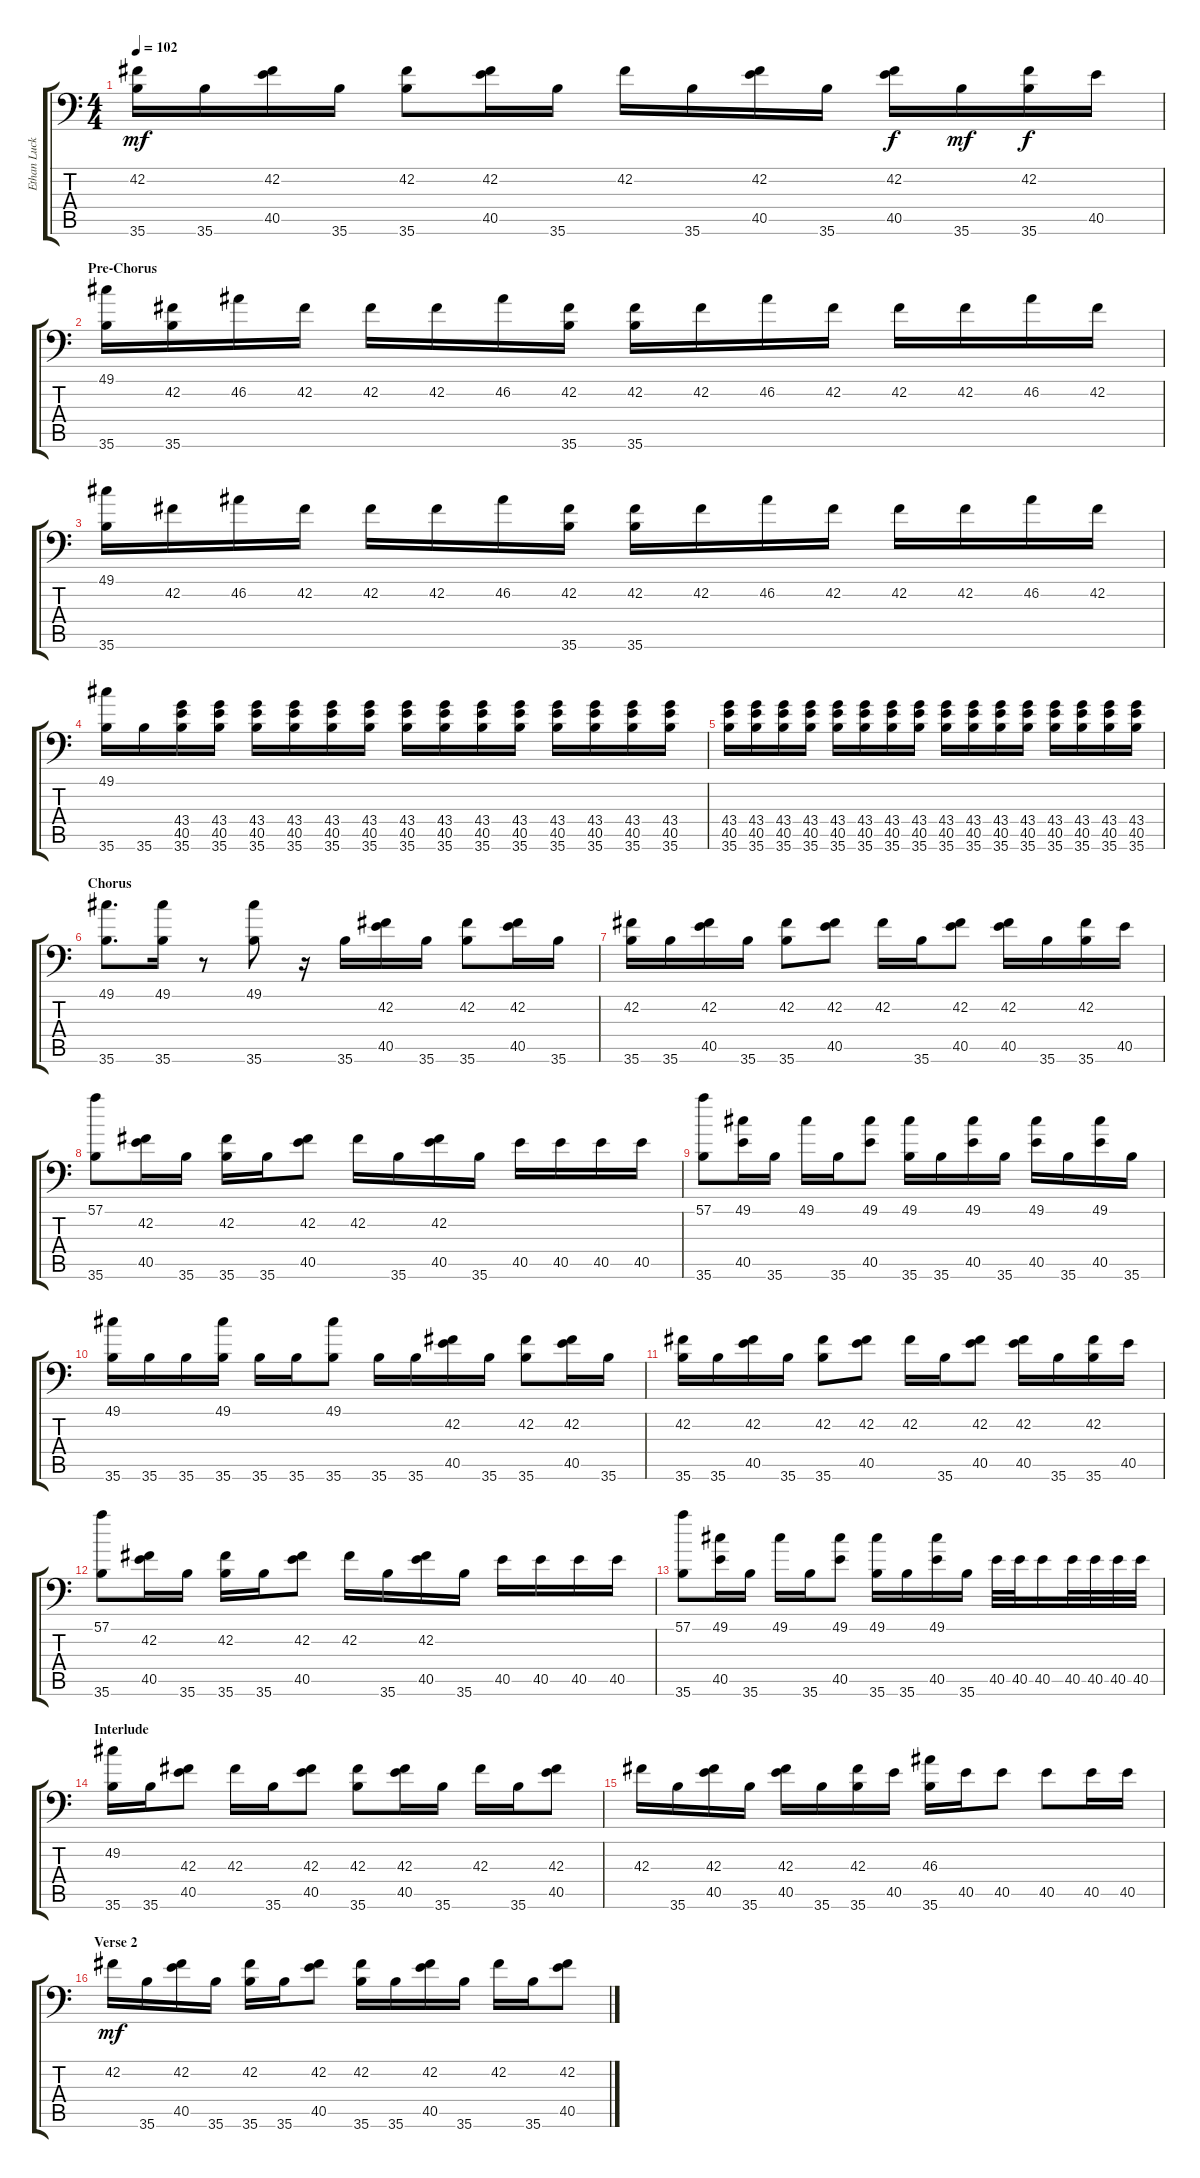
\track ("Ethan Luck (Drums)" "Ethan Luck") {instrument acousticgrandpiano}
\staff {score tabs}
\tuning (C-1 C-1 C-1 C-1 C-1 C-1) {hide}
\ts (4 4)
\tempo 102
\clef f4
\ks c
(42.2 35.6).16{dy mf} 35.6.16 (42.2 40.5).16 35.6.16 (42.2 35.6).8 (42.2 40.5).16 35.6.16 42.2.16 35.6.16 (42.2 40.5).16 35.6.16 (42.2 40.5).16{dy f} 35.6.16{dy mf} (42.2 35.6).16{dy f} 40.5.16 |
\section ("" "Pre-Chorus")
(49.1 35.6).16 (42.2 35.6).16 46.2.16 42.2.16 42.2.16 42.2.16 46.2.16 (42.2 35.6).16 (42.2 35.6).16 42.2.16 46.2.16 42.2.16 42.2.16 42.2.16 46.2.16 42.2.16 |
(49.1 35.6).16 42.2.16 46.2.16 42.2.16 42.2.16 42.2.16 46.2.16 (42.2 35.6).16 (42.2 35.6).16 42.2.16 46.2.16 42.2.16 42.2.16 42.2.16 46.2.16 42.2.16 |
(49.1 35.6).16 35.6.16 (43.4 40.5 35.6).16 (43.4 40.5 35.6).16 (43.4 40.5 35.6).16 (43.4 40.5 35.6).16 (43.4 40.5 35.6).16 (43.4 40.5 35.6).16 (43.4 40.5 35.6).16 (43.4 40.5 35.6).16 (43.4 40.5 35.6).16 (43.4 40.5 35.6).16 (43.4 40.5 35.6).16 (43.4 40.5 35.6).16 (43.4 40.5 35.6).16 (43.4 40.5 35.6).16 |
(43.4 40.5 35.6).16 (43.4 40.5 35.6).16 (43.4 40.5 35.6).16 (43.4 40.5 35.6).16 (43.4 40.5 35.6).16 (43.4 40.5 35.6).16 (43.4 40.5 35.6).16 (43.4 40.5 35.6).16 (43.4 40.5 35.6).16 (43.4 40.5 35.6).16 (43.4 40.5 35.6).16 (43.4 40.5 35.6).16 (43.4 40.5 35.6).16 (43.4 40.5 35.6).16 (43.4 40.5 35.6).16 (43.4 40.5 35.6).16 |
\section ("" "Chorus")
(49.1 35.6).8{d} (49.1 35.6).16 r.8 (49.1 35.6).8 r.16 35.6.16 (42.2 40.5).16 35.6.16 (42.2 35.6).8 (42.2 40.5).16 35.6.16 |
(42.2 35.6).16 35.6.16 (42.2 40.5).16 35.6.16 (42.2 35.6).8 (42.2 40.5).8 42.2.16 35.6.16 (42.2 40.5).8 (42.2 40.5).16 35.6.16 (42.2 35.6).16 40.5.16 |
(57.1 35.6).8 (42.2 40.5).16 35.6.16 (42.2 35.6).16 35.6.16 (42.2 40.5).8 42.2.16 35.6.16 (42.2 40.5).16 35.6.16 40.5.16 40.5.16 40.5.16 40.5.16 |
(57.1 35.6).8 (49.1 40.5).16 35.6.16 49.1.16 35.6.16 (49.1 40.5).8 (49.1 35.6).16 35.6.16 (49.1 40.5).16 35.6.16 (49.1 40.5).16 35.6.16 (49.1 40.5).16 35.6.16 |
(49.1 35.6).16 35.6.16 35.6.16 (49.1 35.6).16 35.6.16 35.6.16 (49.1 35.6).8 35.6.16 35.6.16 (42.2 40.5).16 35.6.16 (42.2 35.6).8 (42.2 40.5).16 35.6.16 |
(42.2 35.6).16 35.6.16 (42.2 40.5).16 35.6.16 (42.2 35.6).8 (42.2 40.5).8 42.2.16 35.6.16 (42.2 40.5).8 (42.2 40.5).16 35.6.16 (42.2 35.6).16 40.5.16 |
(57.1 35.6).8 (42.2 40.5).16 35.6.16 (42.2 35.6).16 35.6.16 (42.2 40.5).8 42.2.16 35.6.16 (42.2 40.5).16 35.6.16 40.5.16 40.5.16 40.5.16 40.5.16 |
(57.1 35.6).8 (49.1 40.5).16 35.6.16 49.1.16 35.6.16 (49.1 40.5).8 (49.1 35.6).16 35.6.16 (49.1 40.5).16 35.6.16 40.5.32 40.5.32 40.5.16 40.5.32 40.5.32 40.5.32 40.5.32 |
\section ("" "Interlude")
(49.2 35.6).16 35.6.16 (42.3 40.5).8 42.3.16 35.6.16 (42.3 40.5).8 (42.3 35.6).8 (42.3 40.5).16 35.6.16 42.3.16 35.6.16 (42.3 40.5).8 |
42.3.16 35.6.16 (42.3 40.5).16 35.6.16 (42.3 40.5).16 35.6.16 (42.3 35.6).16 40.5.16 (46.3 35.6).16 40.5.16 40.5.8 40.5.8 40.5.16 40.5.16 |
\section ("" "Verse 2")
42.2.16{dy mf} 35.6.16 (42.2 40.5).16 35.6.16 (42.2 35.6).16 35.6.16 (42.2 40.5).8 (42.2 35.6).16 35.6.16 (42.2 40.5).16 35.6.16 42.2.16 35.6.16 (42.2 40.5).8
